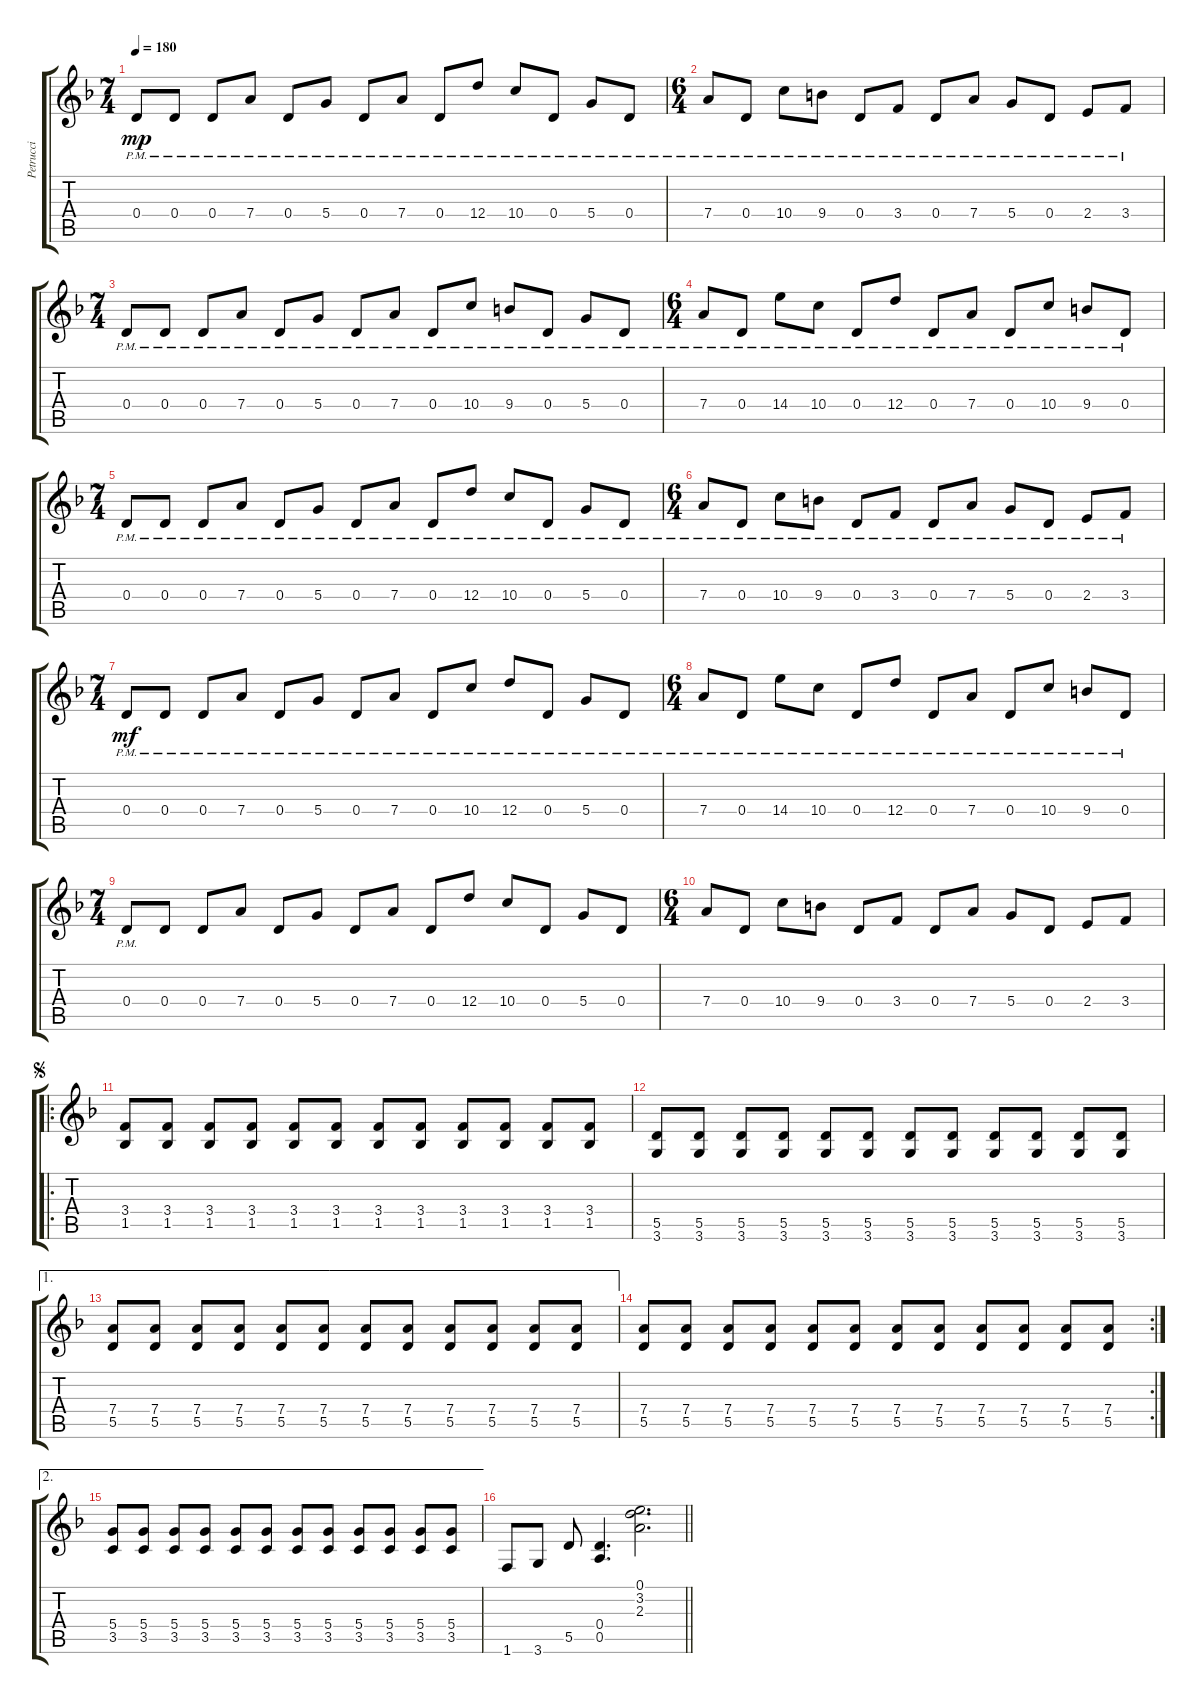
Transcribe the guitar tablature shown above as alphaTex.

\track ("Petrucci" "Petrucci") {instrument distortionguitar}
\staff {score tabs}
\tuning (E4 B3 G3 D3 A2 E2) {hide}
\ts (7 4)
\tempo 180
\clef g2
\ks f
0.4{pm}.8{dy mp} 0.4{pm}.8 0.4{pm}.8 7.4{pm}.8 0.4{pm}.8 5.4{pm}.8 0.4{pm}.8 7.4{pm}.8 0.4{pm}.8 12.4{pm}.8 10.4{pm}.8 0.4{pm}.8 5.4{pm}.8 0.4{pm}.8 |
\ts (6 4)
7.4{pm}.8 0.4{pm}.8 10.4{pm}.8 9.4{pm}.8 0.4{pm}.8 3.4{pm}.8 0.4{pm}.8 7.4{pm}.8 5.4{pm}.8 0.4{pm}.8 2.4{pm}.8 3.4{pm}.8 |
\ts (7 4)
0.4{pm}.8 0.4{pm}.8 0.4{pm}.8 7.4{pm}.8 0.4{pm}.8 5.4{pm}.8 0.4{pm}.8 7.4{pm}.8 0.4{pm}.8 10.4{pm}.8 9.4{pm}.8 0.4{pm}.8 5.4{pm}.8 0.4{pm}.8 |
\ts (6 4)
7.4{pm}.8 0.4{pm}.8 14.4{pm}.8 10.4{pm}.8 0.4{pm}.8 12.4{pm}.8 0.4{pm}.8 7.4{pm}.8 0.4{pm}.8 10.4{pm}.8 9.4{pm}.8 0.4{pm}.8 |
\ts (7 4)
0.4{pm}.8 0.4{pm}.8 0.4{pm}.8 7.4{pm}.8 0.4{pm}.8 5.4{pm}.8 0.4{pm}.8 7.4{pm}.8 0.4{pm}.8 12.4{pm}.8 10.4{pm}.8 0.4{pm}.8 5.4{pm}.8 0.4{pm}.8 |
\ts (6 4)
7.4{pm}.8 0.4{pm}.8 10.4{pm}.8 9.4{pm}.8 0.4{pm}.8 3.4{pm}.8 0.4{pm}.8 7.4{pm}.8 5.4{pm}.8 0.4{pm}.8 2.4{pm}.8 3.4{pm}.8 |
\ts (7 4)
0.4{pm}.8{dy mf} 0.4{pm}.8 0.4{pm}.8 7.4{pm}.8 0.4{pm}.8 5.4{pm}.8 0.4{pm}.8 7.4{pm}.8 0.4{pm}.8 10.4{pm}.8 12.4{pm}.8 0.4{pm}.8 5.4{pm}.8 0.4{pm}.8 |
\ts (6 4)
7.4{pm}.8 0.4{pm}.8 14.4{pm}.8 10.4{pm}.8 0.4{pm}.8 12.4{pm}.8 0.4{pm}.8 7.4{pm}.8 0.4{pm}.8 10.4{pm}.8 9.4{pm}.8 0.4{pm}.8 |
\ts (7 4)
0.4{pm}.8 0.4.8 0.4.8 7.4.8 0.4.8 5.4.8 0.4.8 7.4.8 0.4.8 12.4.8 10.4.8 0.4.8 5.4.8 0.4.8 |
\ts (6 4)
7.4.8 0.4.8 10.4.8 9.4.8 0.4.8 3.4.8 0.4.8 7.4.8 5.4.8 0.4.8 2.4.8 3.4.8 |
\ro
\jump segno
(3.4 1.5).8 (3.4 1.5).8 (3.4 1.5).8 (3.4 1.5).8 (3.4 1.5).8 (3.4 1.5).8 (3.4 1.5).8 (3.4 1.5).8 (3.4 1.5).8 (3.4 1.5).8 (3.4 1.5).8 (3.4 1.5).8 |
(5.5 3.6).8 (5.5 3.6).8 (5.5 3.6).8 (5.5 3.6).8 (5.5 3.6).8 (5.5 3.6).8 (5.5 3.6).8 (5.5 3.6).8 (5.5 3.6).8 (5.5 3.6).8 (5.5 3.6).8 (5.5 3.6).8 |
\ae 1
(7.4 5.5).8 (7.4 5.5).8 (7.4 5.5).8 (7.4 5.5).8 (7.4 5.5).8 (7.4 5.5).8 (7.4 5.5).8 (7.4 5.5).8 (7.4 5.5).8 (7.4 5.5).8 (7.4 5.5).8 (7.4 5.5).8 |
\rc 2
(7.4 5.5).8 (7.4 5.5).8 (7.4 5.5).8 (7.4 5.5).8 (7.4 5.5).8 (7.4 5.5).8 (7.4 5.5).8 (7.4 5.5).8 (7.4 5.5).8 (7.4 5.5).8 (7.4 5.5).8 (7.4 5.5).8 |
\ae 2
(5.4 3.5).8 (5.4 3.5).8 (5.4 3.5).8 (5.4 3.5).8 (5.4 3.5).8 (5.4 3.5).8 (5.4 3.5).8 (5.4 3.5).8 (5.4 3.5).8 (5.4 3.5).8 (5.4 3.5).8 (5.4 3.5).8 |
\barLineRight lightlight
1.6.8 3.6.8 5.5.8 (0.4 0.5).4{d} (0.1 3.2 2.3).2{d}
